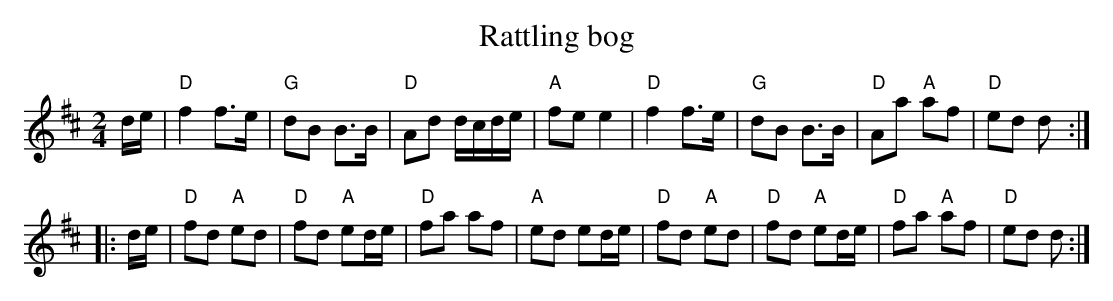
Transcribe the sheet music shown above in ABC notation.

X:1
T:Rattling bog
M:2/4
L:1/8
K:D
d/e/|\
"D"f2 f3/2e/2|"G"dB B3/2B/2|"D"Ad d/2c/2d/2e/2|"A"fe e2|\
"D"f2 f3/2e/2|"G"dB B3/2B/2|"D"Aa "A"af|"D"ed d:|
|:d/e/|\
"D"fd "A"ed|"D"fd "A"ed/2e/2|"D"fa af|"A"ed ed/2e/2|\
"D"fd "A"ed|"D"fd "A"ed/2e/2|"D"fa "A"af|"D"ed d:|
